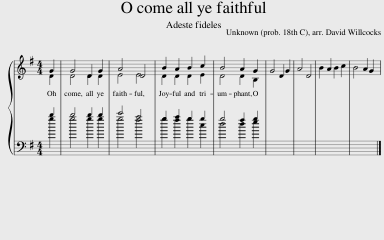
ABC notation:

X:1
%%score { ( 1 2 ) ( 3 4 ) }
L:1/8
M:4/4
I:linebreak $
K:G
V:1 treble
V:2 treble
V:3 bass
V:4 bass
V:1
 G2 | G4 D2 G2 | A4 D4 | B2 A2 B2 c2 | B4 A2 G2 | %5
 G4 D2 G2 | A4 D4 | B2 A2 B2 c2 | B4 A2 G2 | %9
V:2
 D2 | D4 D2 D2 | E4 E4 | D2 D2 D2 E2 | D4 D2 B,2 | %5
 x8 | x8 | x8 | x8 | %9
V:3
 b2 | b4 b2 b2 | c'4 a4 | g2 a2 g2 g2 | g4 f2 g2 | %5
 x8 | x8 | x8 | x8 | %9
V:4
 g2 | g4 g2 g2 | g4 f4 | g2 f2 g2 c2 | d4 d2 e2 | %5
 x8 | x8 | x8 | x8 | %9
